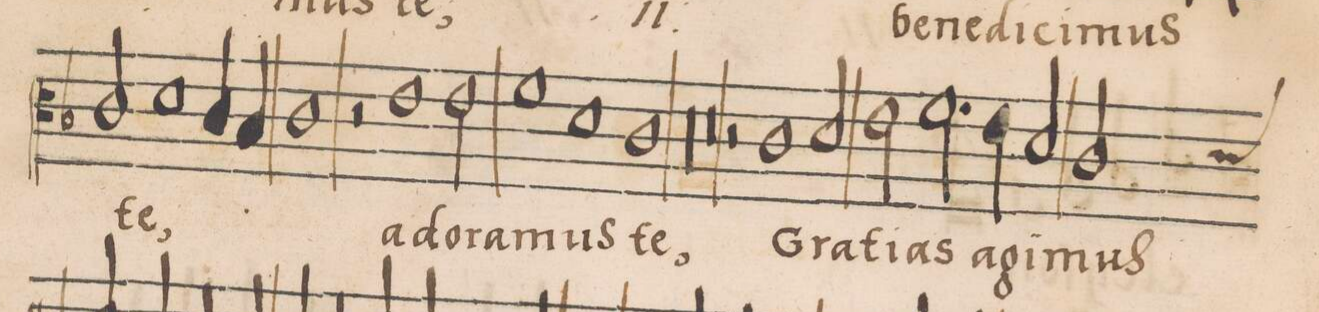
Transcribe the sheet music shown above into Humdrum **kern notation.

**kern	**text
*I"TENOR	*
*clefC3	*
*k[b-]	*
*met(C|)	*
*M2/1	*
2c/	te,
1d\	.
4c/	.
4B-/	.
=24-	=24-
1c\	.
2r	.
1e\	a-
=25-	=25-
2e\	-do-
1f\	-ra-
=26-	=26-
1d\	-mus
1c\	te,
=27-	=27-
00r	.
=28-	=28-
=29-	=29-
0r	.
=30-	=30-
2r	.
1c\	Gra-
2d/	-ti-
=31-	=31-
2e\	-as
2.f\	a-
4e\	.
2d/	-gi-
=32-	=32-
*custos:d	*
2c/	-mus
*-	*-
